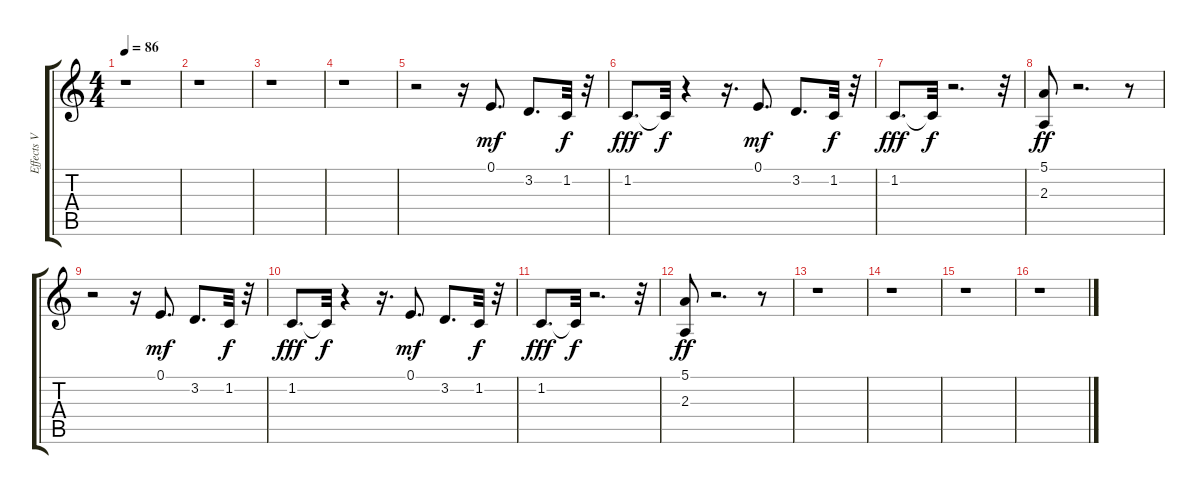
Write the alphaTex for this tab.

\track ("Effects V" "Effects V") {instrument synthvoice}
\staff {score tabs}
\tuning (E4 B3 G3 D3 A2 E2) {hide}
\ts (4 4)
\tempo 86
\clef g2
\ks c
r.1{dy f} |
r.1 |
r.1 |
r.1 |
r.2 r.16 0.1.8{d dy mf} 3.2.8{d} 1.2.32{dy f} r.32 |
1.2.8{d dy fff} 1.2{t}.32{dy f} r.4 r.16{d} 0.1.8{d dy mf} 3.2.8{d} 1.2.32{dy f} r.32 |
1.2.8{d dy fff} 1.2{t}.32{dy f} r.2{d} r.32 |
(5.1 2.3).8{dy ff} r.2{d} r.8 |
r.2 r.16 0.1.8{d dy mf} 3.2.8{d} 1.2.32{dy f} r.32 |
1.2.8{d dy fff} 1.2{t}.32{dy f} r.4 r.16{d} 0.1.8{d dy mf} 3.2.8{d} 1.2.32{dy f} r.32 |
1.2.8{d dy fff} 1.2{t}.32{dy f} r.2{d} r.32 |
(5.1 2.3).8{dy ff} r.2{d} r.8 |
r.1 |
r.1 |
r.1 |
r.1
